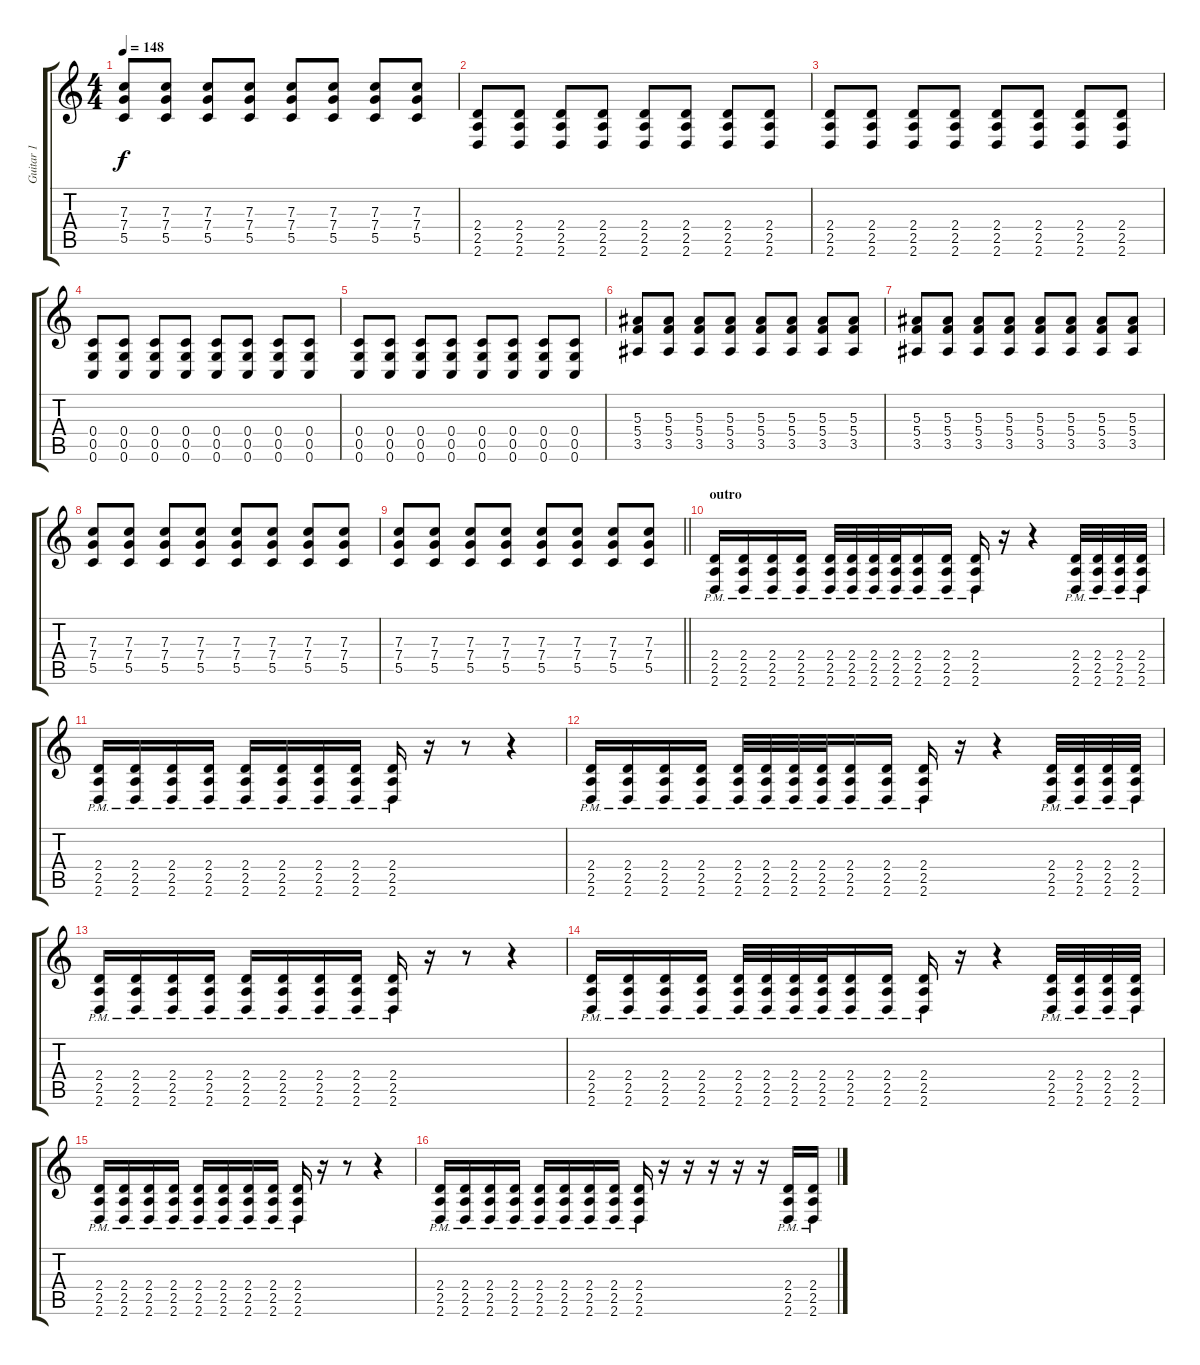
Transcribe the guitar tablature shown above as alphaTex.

\track ("Guitar 1" "Guitar 1") {instrument distortionguitar}
\staff {score tabs}
\tuning (D4 A3 F3 C3 G2 C2) {hide}
\ts (4 4)
\tempo 148
\clef g2
\ks c
(7.3 7.4 5.5).8{dy f} (7.3 7.4 5.5).8 (7.3 7.4 5.5).8 (7.3 7.4 5.5).8 (7.3 7.4 5.5).8 (7.3 7.4 5.5).8 (7.3 7.4 5.5).8 (7.3 7.4 5.5).8 |
(2.4 2.5 2.6).8 (2.4 2.5 2.6).8 (2.4 2.5 2.6).8 (2.4 2.5 2.6).8 (2.4 2.5 2.6).8 (2.4 2.5 2.6).8 (2.4 2.5 2.6).8 (2.4 2.5 2.6).8 |
(2.4 2.5 2.6).8 (2.4 2.5 2.6).8 (2.4 2.5 2.6).8 (2.4 2.5 2.6).8 (2.4 2.5 2.6).8 (2.4 2.5 2.6).8 (2.4 2.5 2.6).8 (2.4 2.5 2.6).8 |
(0.4 0.5 0.6).8 (0.4 0.5 0.6).8 (0.4 0.5 0.6).8 (0.4 0.5 0.6).8 (0.4 0.5 0.6).8 (0.4 0.5 0.6).8 (0.4 0.5 0.6).8 (0.4 0.5 0.6).8 |
(0.4 0.5 0.6).8 (0.4 0.5 0.6).8 (0.4 0.5 0.6).8 (0.4 0.5 0.6).8 (0.4 0.5 0.6).8 (0.4 0.5 0.6).8 (0.4 0.5 0.6).8 (0.4 0.5 0.6).8 |
(5.3 5.4 3.5).8 (5.3 5.4 3.5).8 (5.3 5.4 3.5).8 (5.3 5.4 3.5).8 (5.3 5.4 3.5).8 (5.3 5.4 3.5).8 (5.3 5.4 3.5).8 (5.3 5.4 3.5).8 |
(5.3 5.4 3.5).8 (5.3 5.4 3.5).8 (5.3 5.4 3.5).8 (5.3 5.4 3.5).8 (5.3 5.4 3.5).8 (5.3 5.4 3.5).8 (5.3 5.4 3.5).8 (5.3 5.4 3.5).8 |
(7.3 7.4 5.5).8 (7.3 7.4 5.5).8 (7.3 7.4 5.5).8 (7.3 7.4 5.5).8 (7.3 7.4 5.5).8 (7.3 7.4 5.5).8 (7.3 7.4 5.5).8 (7.3 7.4 5.5).8 |
\barLineRight lightlight
(7.3 7.4 5.5).8 (7.3 7.4 5.5).8 (7.3 7.4 5.5).8 (7.3 7.4 5.5).8 (7.3 7.4 5.5).8 (7.3 7.4 5.5).8 (7.3 7.4 5.5).8 (7.3 7.4 5.5).8 |
\section ("" "outro")
(2.4{pm} 2.5{pm} 2.6{pm}).16 (2.4{pm} 2.5{pm} 2.6{pm}).16 (2.4{pm} 2.5{pm} 2.6{pm}).16 (2.4{pm} 2.5{pm} 2.6{pm}).16 (2.4{pm} 2.5{pm} 2.6{pm}).32 (2.4{pm} 2.5{pm} 2.6{pm}).32 (2.4{pm} 2.5{pm} 2.6{pm}).32 (2.4{pm} 2.5{pm} 2.6{pm}).32 (2.4{pm} 2.5{pm} 2.6{pm}).16 (2.4{pm} 2.5{pm} 2.6{pm}).16 (2.4{pm} 2.5{pm} 2.6{pm}).16 r.16 r.4 (2.4{pm} 2.5{pm} 2.6{pm}).32 (2.4{pm} 2.5{pm} 2.6{pm}).32 (2.4{pm} 2.5{pm} 2.6{pm}).32 (2.4{pm} 2.5{pm} 2.6{pm}).32 |
(2.4{pm} 2.5{pm} 2.6{pm}).16 (2.4{pm} 2.5{pm} 2.6{pm}).16 (2.4{pm} 2.5{pm} 2.6{pm}).16 (2.4{pm} 2.5{pm} 2.6{pm}).16 (2.4{pm} 2.5{pm} 2.6{pm}).16 (2.4{pm} 2.5{pm} 2.6{pm}).16 (2.4{pm} 2.5{pm} 2.6{pm}).16 (2.4{pm} 2.5{pm} 2.6{pm}).16 (2.4{pm} 2.5{pm} 2.6{pm}).16 r.16 r.8 r.4 |
(2.4{pm} 2.5{pm} 2.6{pm}).16 (2.4{pm} 2.5{pm} 2.6{pm}).16 (2.4{pm} 2.5{pm} 2.6{pm}).16 (2.4{pm} 2.5{pm} 2.6{pm}).16 (2.4{pm} 2.5{pm} 2.6{pm}).32 (2.4{pm} 2.5{pm} 2.6{pm}).32 (2.4{pm} 2.5{pm} 2.6{pm}).32 (2.4{pm} 2.5{pm} 2.6{pm}).32 (2.4{pm} 2.5{pm} 2.6{pm}).16 (2.4{pm} 2.5{pm} 2.6{pm}).16 (2.4{pm} 2.5{pm} 2.6{pm}).16 r.16 r.4 (2.4{pm} 2.5{pm} 2.6{pm}).32 (2.4{pm} 2.5{pm} 2.6{pm}).32 (2.4{pm} 2.5{pm} 2.6{pm}).32 (2.4{pm} 2.5{pm} 2.6{pm}).32 |
(2.4{pm} 2.5{pm} 2.6{pm}).16 (2.4{pm} 2.5{pm} 2.6{pm}).16 (2.4{pm} 2.5{pm} 2.6{pm}).16 (2.4{pm} 2.5{pm} 2.6{pm}).16 (2.4{pm} 2.5{pm} 2.6{pm}).16 (2.4{pm} 2.5{pm} 2.6{pm}).16 (2.4{pm} 2.5{pm} 2.6{pm}).16 (2.4{pm} 2.5{pm} 2.6{pm}).16 (2.4{pm} 2.5{pm} 2.6{pm}).16 r.16 r.8 r.4 |
(2.4{pm} 2.5{pm} 2.6{pm}).16 (2.4{pm} 2.5{pm} 2.6{pm}).16 (2.4{pm} 2.5{pm} 2.6{pm}).16 (2.4{pm} 2.5{pm} 2.6{pm}).16 (2.4{pm} 2.5{pm} 2.6{pm}).32 (2.4{pm} 2.5{pm} 2.6{pm}).32 (2.4{pm} 2.5{pm} 2.6{pm}).32 (2.4{pm} 2.5{pm} 2.6{pm}).32 (2.4{pm} 2.5{pm} 2.6{pm}).16 (2.4{pm} 2.5{pm} 2.6{pm}).16 (2.4{pm} 2.5{pm} 2.6{pm}).16 r.16 r.4 (2.4{pm} 2.5{pm} 2.6{pm}).32 (2.4{pm} 2.5{pm} 2.6{pm}).32 (2.4{pm} 2.5{pm} 2.6{pm}).32 (2.4{pm} 2.5{pm} 2.6{pm}).32 |
(2.4{pm} 2.5{pm} 2.6{pm}).16 (2.4{pm} 2.5{pm} 2.6{pm}).16 (2.4{pm} 2.5{pm} 2.6{pm}).16 (2.4{pm} 2.5{pm} 2.6{pm}).16 (2.4{pm} 2.5{pm} 2.6{pm}).16 (2.4{pm} 2.5{pm} 2.6{pm}).16 (2.4{pm} 2.5{pm} 2.6{pm}).16 (2.4{pm} 2.5{pm} 2.6{pm}).16 (2.4{pm} 2.5{pm} 2.6{pm}).16 r.16 r.8 r.4 |
(2.4{pm} 2.5{pm} 2.6{pm}).16 (2.4{pm} 2.5{pm} 2.6{pm}).16 (2.4{pm} 2.5{pm} 2.6{pm}).16 (2.4{pm} 2.5{pm} 2.6{pm}).16 (2.4{pm} 2.5{pm} 2.6{pm}).16 (2.4{pm} 2.5{pm} 2.6{pm}).16 (2.4{pm} 2.5{pm} 2.6{pm}).16 (2.4{pm} 2.5{pm} 2.6{pm}).16 (2.4{pm} 2.5{pm} 2.6{pm}).16 r.16 r.16 r.16 r.16 r.16 (2.4{pm} 2.5{pm} 2.6{pm}).16 (2.4{pm} 2.5{pm} 2.6{pm}).16
